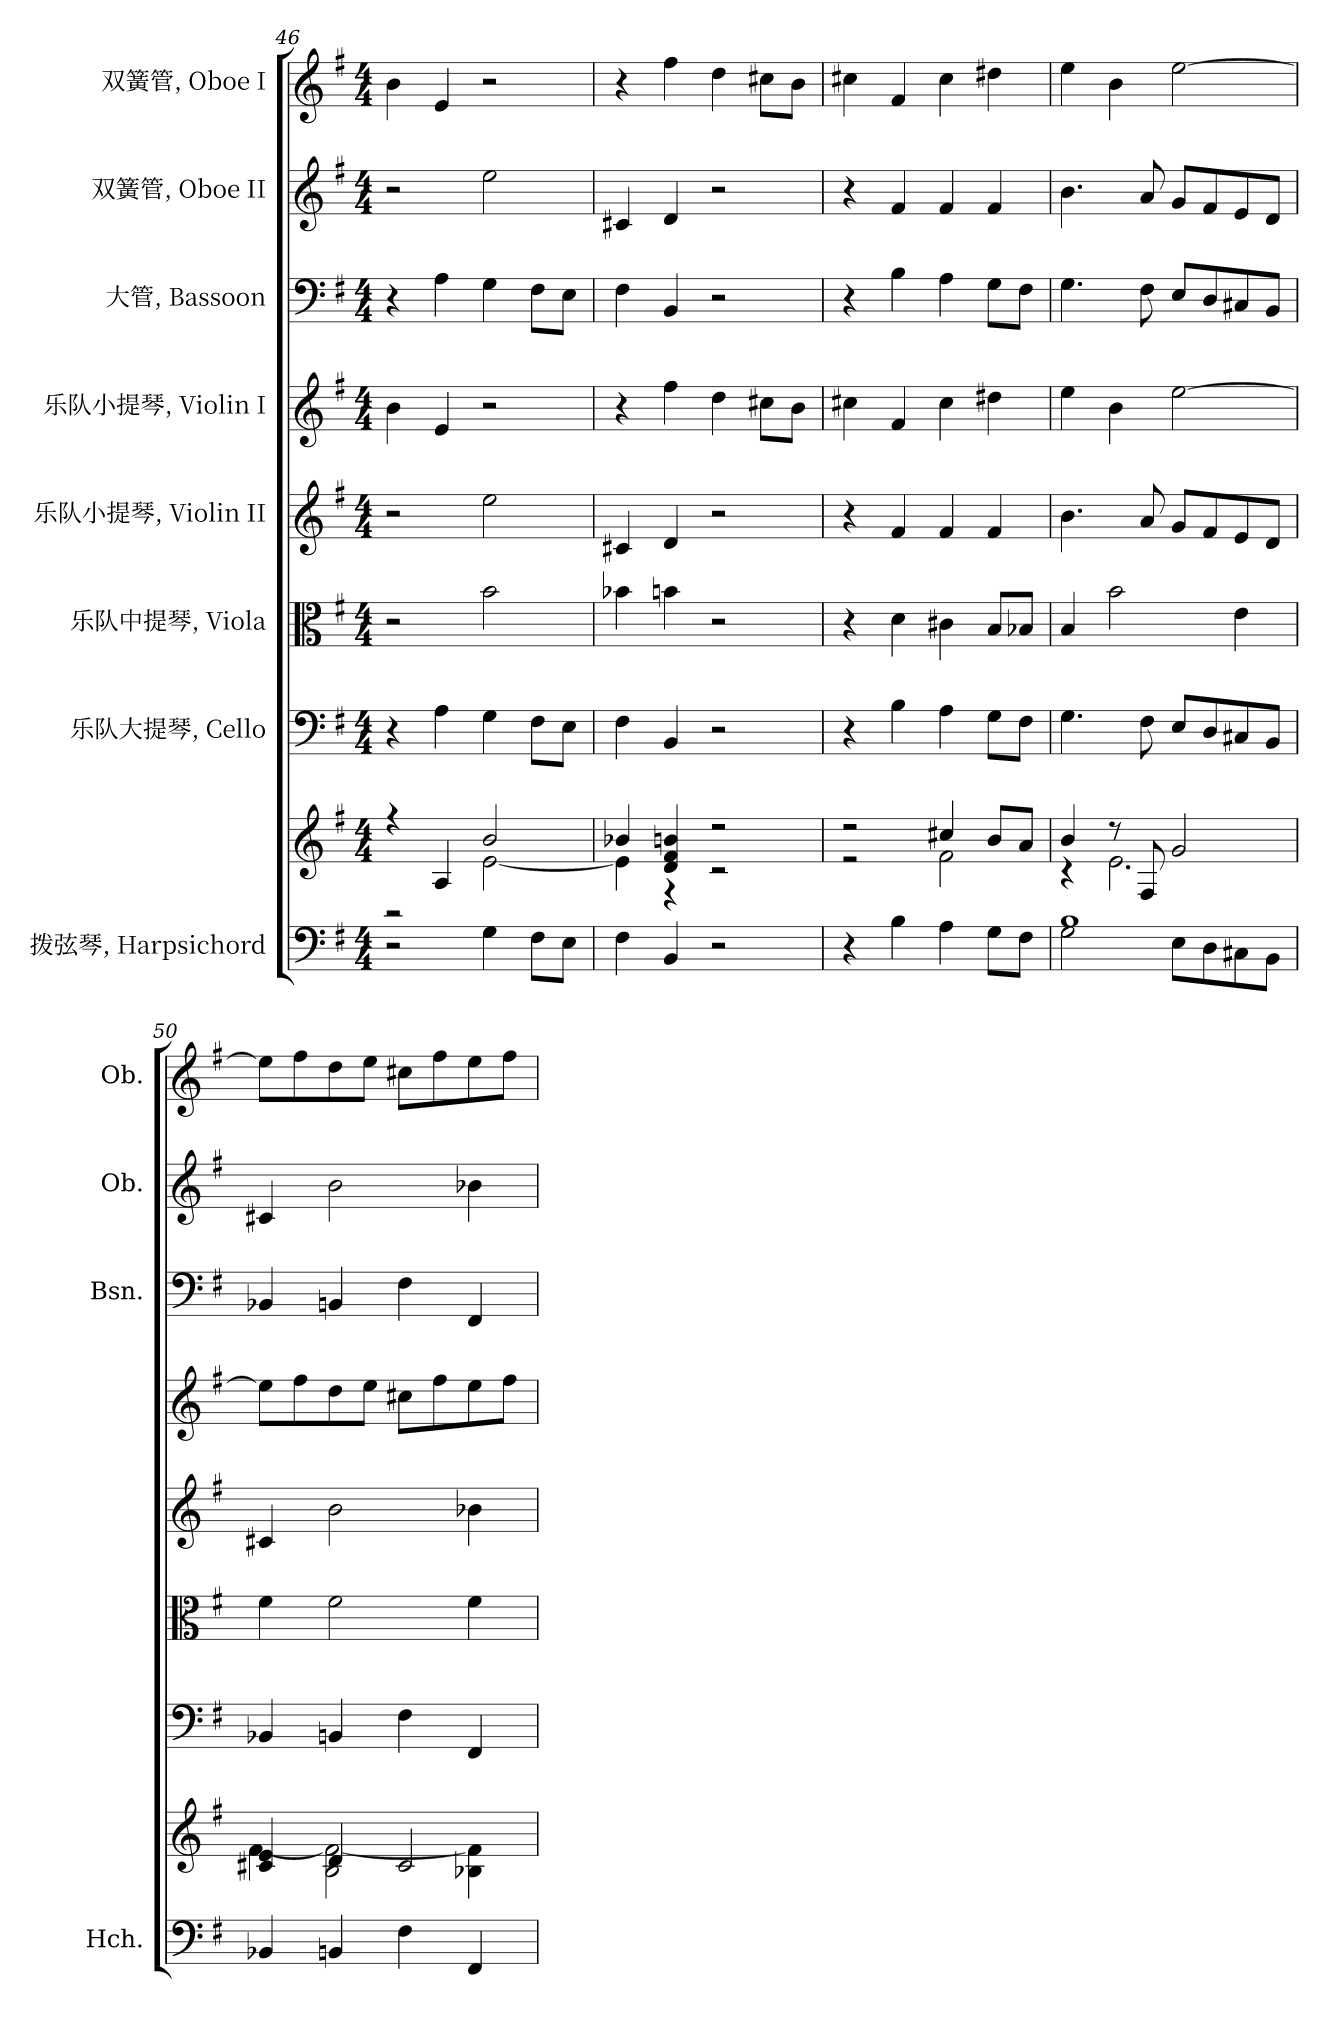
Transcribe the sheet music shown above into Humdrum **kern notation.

**kern	**kern	**kern	**kern	**kern	**kern	**kern	**kern	**kern
*part8	*part8	*part7	*part6	*part5	*part4	*part3	*part2	*part1
*staff9	*staff8	*staff7	*staff6	*staff5	*staff4	*staff3	*staff2	*staff1
*I"拨弦琴, Harpsichord	*	*I"乐队大提琴, Cello	*I"乐队中提琴, Viola	*I"乐队小提琴, Violin II	*I"乐队小提琴, Violin I	*I"大管, Bassoon	*I"双簧管, Oboe II	*I"双簧管, Oboe I
*I'Hch.	*	*	*	*	*	*I'Bsn.	*I'Ob.	*I'Ob.
*clefF4	*clefG2	*clefF4	*clefC3	*clefG2	*clefG2	*clefF4	*clefG2	*clefG2
*k[f#]	*k[f#]	*k[f#]	*k[f#]	*k[f#]	*k[f#]	*k[f#]	*k[f#]	*k[f#]
*M4/4	*M4/4	*M4/4	*M4/4	*M4/4	*M4/4	*M4/4	*M4/4	*M4/4
=46	=46	=46	=46	=46	=46	=46	=46	=46
*	*^	*	*	*	*	*	*	*
2r	4r	2r	4r	2r	2r	4b\	4r	2r	4b\
.	4A/	.	4A\	.	.	4e/	4A\	.	4e/
4G\	2b/	[2e\	4G\	2b\	2ee\	2r	4G\	2ee\	2r
8F#\L	.	.	8F#\L	.	.	.	8F#\L	.	.
8E\J	.	.	8E\J	.	.	.	8E\J	.	.
=47	=47	=47	=47	=47	=47	=47	=47	=47	=47
4F#\	4b-X/	4e\]	4F#\	4b-X\	4c#X/	4r	4F#\	4c#X/	4r
4BB/	4d/ 4f#/ 4bn/	4r	4BB/	4bn\	4d/	4ff#\	4BB/	4d/	4ff#\
2r	2r	2r	2r	2r	2r	4dd\	2r	2r	4dd\
.	.	.	.	.	.	8cc#X\L	.	.	8cc#X\L
.	.	.	.	.	.	8b\J	.	.	8b\J
=48	=48	=48	=48	=48	=48	=48	=48	=48	=48
4r	2r	2r	4r	4r	4r	4cc#X\	4r	4r	4cc#X\
4B\	.	.	4B\	4d\	4f#/	4f#/	4B\	4f#/	4f#/
4A\	4cc#X/	2f#\	4A\	4c#X\	4f#/	4cc#\	4A\	4f#/	4cc#\
8G\L	8b/L	.	8G\L	8B/L	4f#/	4dd#X\	8G\L	4f#/	4dd#X\
8F#\J	8a/J	.	8F#\J	8B-X/J	.	.	8F#\J	.	.
!!LO:PB:g=z
=49	=49	=49	=49	=49	=49	=49	=49	=49	=49
*^	*	*	*	*	*	*	*	*	*
1B	2G\	4b/	4r	4.G\	4B/	4.b\	4ee\	4.G\	4.b\	4ee\
.	.	8r	2.e\	.	2b\	.	4b\	.	.	4b\
.	.	8F#/	.	8F#\	.	8a/	.	8F#\	8a/	.
.	8E\L	2g/	.	8E/L	.	8g/L	[2ee\	8E/L	8g/L	[2ee\
.	8D\	.	.	8D/	.	8f#/	.	8D/	8f#/	.
.	8C#X\	.	.	8C#X/	4e\	8e/	.	8C#X/	8e/	.
.	8BB\J	.	.	8BB/J	.	8d/J	.	8BB/J	8d/J	.
*v	*v	*	*	*	*	*	*	*	*	*
=50	=50	=50	=50	=50	=50	=50	=50	=50	=50
4BB-X/	4c#X/ 4e/	[4f#\	4BB-X/	4f#\	4c#X/	8ee\L]	4BB-X/	4c#X/	8ee\L]
.	.	.	.	.	.	8ff#\	.	.	8ff#\
4BBn/	4d/	2B\ 2f#\_	4BBn/	2f#\	2b\	8dd\	4BBn/	2b\	8dd\
.	.	.	.	.	.	8ee\J	.	.	8ee\J
4F#\	2c#/	.	4F#\	.	.	8cc#X\L	4F#\	.	8cc#X\L
.	.	.	.	.	.	8ff#\	.	.	8ff#\
4FF#/	.	4B-X\ 4f#\]	4FF#/	4f#\	4b-X\	8ee\	4FF#/	4b-X\	8ee\
.	.	.	.	.	.	8ff#\J	.	.	8ff#\J
*	*v	*v	*	*	*	*	*	*	*
=	=	=	=	=	=	=	=	=
*-	*-	*-	*-	*-	*-	*-	*-	*-
